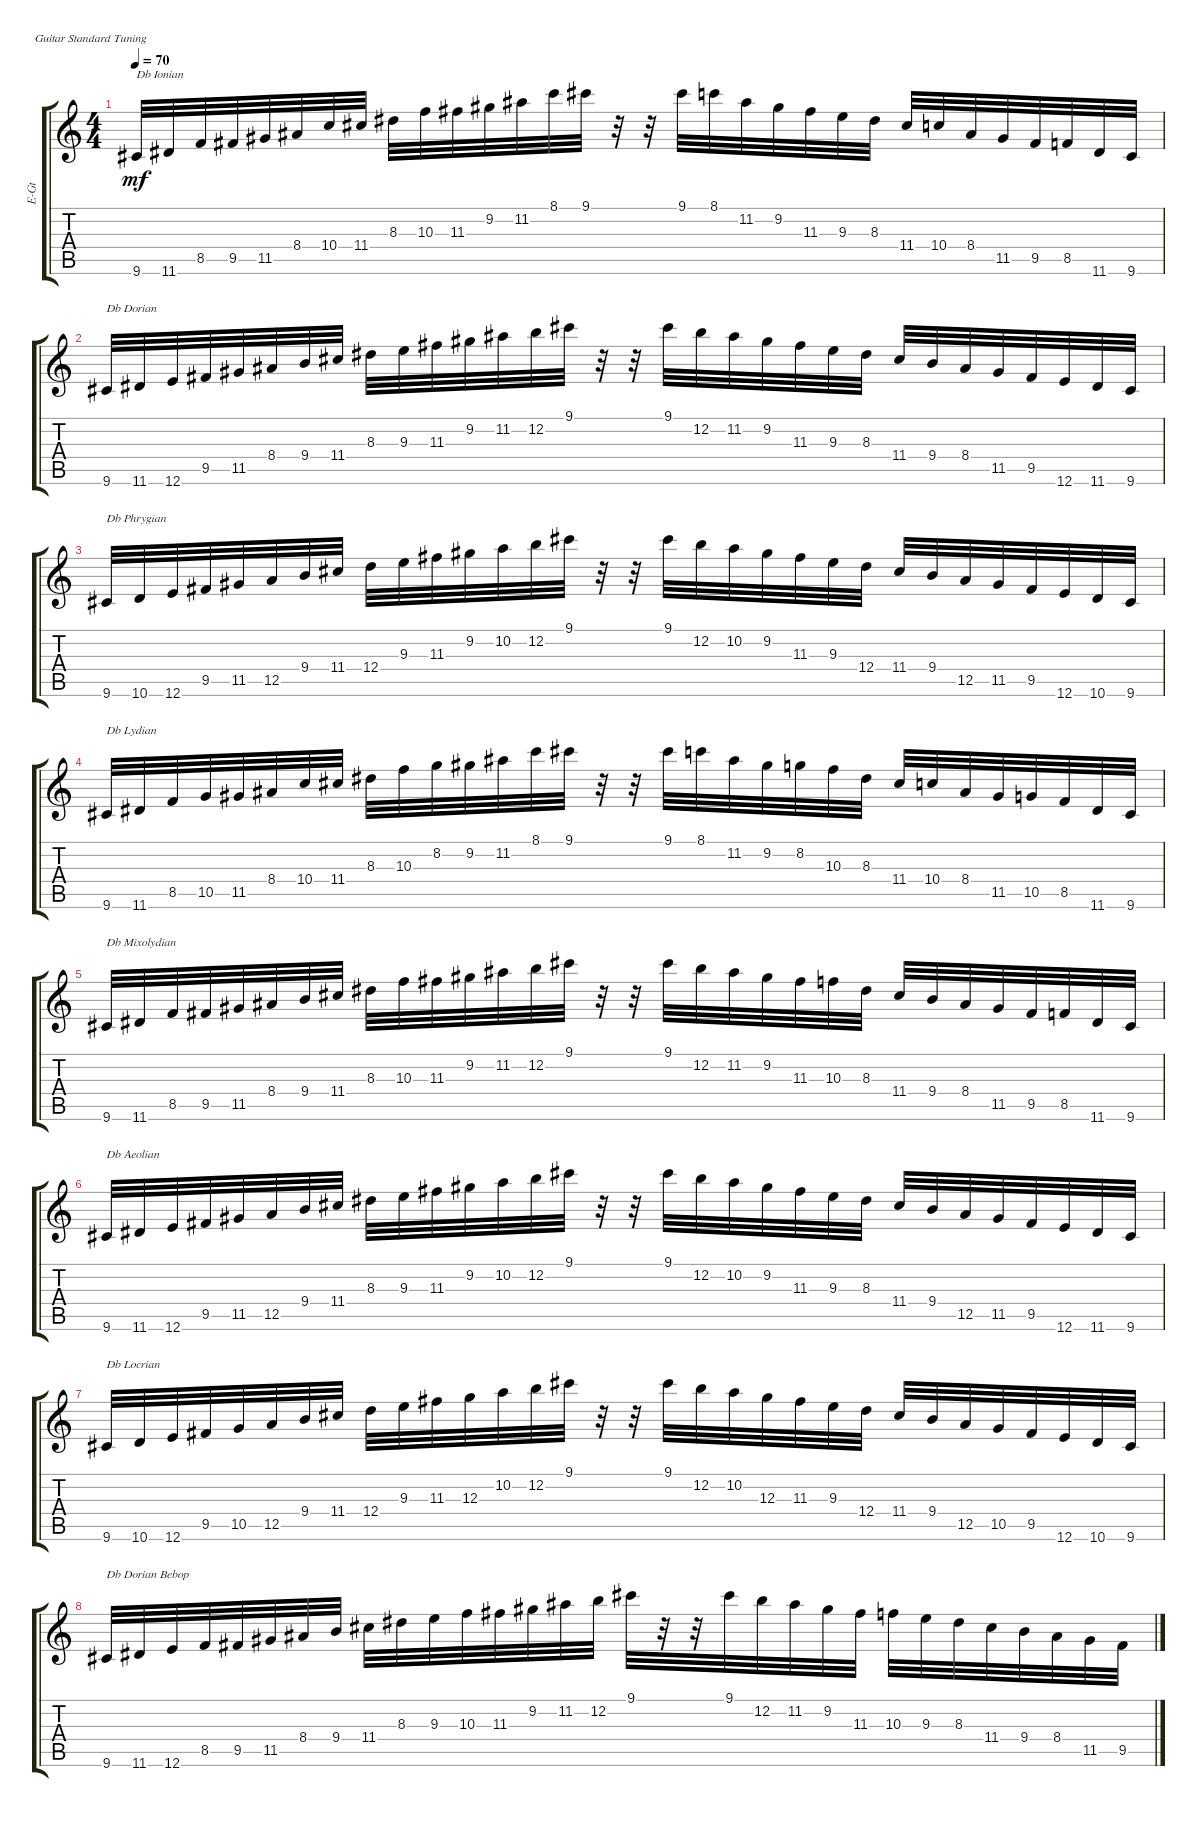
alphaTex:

\defaultSystemsLayout 4
\bracketExtendMode groupsimilarinstruments
\otherSystemsTrackNameOrientation horizontal
\track ("Electric Guitar" "E-Gt") {instrument overdrivenguitar}
\staff {score tabs}
\tuning (E4 B3 G3 D3 A2 E2)
\ts (4 4)
\tempo 70
\clef g2
\ks c
9.6{acc #}.32{txt "Db Ionian" dy mf beam Up} 11.6{acc #}.32{beam Up} 8.5.32{beam Up} 9.5{acc #}.32{beam Up} 11.5{acc #}.32{beam Up} 8.4{acc #}.32{beam Up} 10.4.32{beam Up} 11.4{acc #}.32{beam Up} 8.3{acc #}.32{beam Down} 10.3.32{beam Down} 11.3{acc #}.32{beam Down} 9.2{acc #}.32{beam Down} 11.2{acc #}.32{beam Down} 8.1.32{beam Down} 9.1{acc #}.32{beam Down} r.32{beam Down} r.32{beam Down} 9.1{acc #}.32{beam Down} 8.1.32{beam Down} 11.2{acc #}.32{beam Down} 9.2{acc #}.32{beam Down} 11.3{acc #}.32{beam Down} 9.3.32{beam Down} 8.3{acc #}.32{beam Down} 11.4{acc #}.32{beam Up} 10.4.32{beam Up} 8.4{acc #}.32{beam Up} 11.5{acc #}.32{beam Up} 9.5{acc #}.32{beam Up} 8.5.32{beam Up} 11.6{acc #}.32{beam Up} 9.6{acc #}.32{beam Up} |
9.6{acc #}.32{txt "Db Dorian" beam Up} 11.6{acc #}.32{beam Up} 12.6.32{beam Up} 9.5{acc #}.32{beam Up} 11.5{acc #}.32{beam Up} 8.4{acc #}.32{beam Up} 9.4.32{beam Up} 11.4{acc #}.32{beam Up} 8.3{acc #}.32{beam Down} 9.3.32{beam Down} 11.3{acc #}.32{beam Down} 9.2{acc #}.32{beam Down} 11.2{acc #}.32{beam Down} 12.2.32{beam Down} 9.1{acc #}.32{beam Down} r.32{beam Down} r.32{beam Down} 9.1{acc #}.32{beam Down} 12.2.32{beam Down} 11.2{acc #}.32{beam Down} 9.2{acc #}.32{beam Down} 11.3{acc #}.32{beam Down} 9.3.32{beam Down} 8.3{acc #}.32{beam Down} 11.4{acc #}.32{beam Up} 9.4.32{beam Up} 8.4{acc #}.32{beam Up} 11.5{acc #}.32{beam Up} 9.5{acc #}.32{beam Up} 12.6.32{beam Up} 11.6{acc #}.32{beam Up} 9.6{acc #}.32{beam Up} |
9.6{acc #}.32{txt "Db Phrygian" beam Up} 10.6.32{beam Up} 12.6.32{beam Up} 9.5{acc #}.32{beam Up} 11.5{acc #}.32{beam Up} 12.5.32{beam Up} 9.4.32{beam Up} 11.4{acc #}.32{beam Up} 12.4.32{beam Down} 9.3.32{beam Down} 11.3{acc #}.32{beam Down} 9.2{acc #}.32{beam Down} 10.2.32{beam Down} 12.2.32{beam Down} 9.1{acc #}.32{beam Down} r.32{beam Down} r.32{beam Down} 9.1{acc #}.32{beam Down} 12.2.32{beam Down} 10.2.32{beam Down} 9.2{acc #}.32{beam Down} 11.3{acc #}.32{beam Down} 9.3.32{beam Down} 12.4.32{beam Down} 11.4{acc #}.32{beam Up} 9.4.32{beam Up} 12.5.32{beam Up} 11.5{acc #}.32{beam Up} 9.5{acc #}.32{beam Up} 12.6.32{beam Up} 10.6.32{beam Up} 9.6{acc #}.32{beam Up} |
9.6{acc #}.32{txt "Db Lydian" beam Up} 11.6{acc #}.32{beam Up} 8.5.32{beam Up} 10.5.32{beam Up} 11.5{acc #}.32{beam Up} 8.4{acc #}.32{beam Up} 10.4.32{beam Up} 11.4{acc #}.32{beam Up} 8.3{acc #}.32{beam Down} 10.3.32{beam Down} 8.2.32{beam Down} 9.2{acc #}.32{beam Down} 11.2{acc #}.32{beam Down} 8.1.32{beam Down} 9.1{acc #}.32{beam Down} r.32{beam Down} r.32{beam Down} 9.1{acc #}.32{beam Down} 8.1.32{beam Down} 11.2{acc #}.32{beam Down} 9.2{acc #}.32{beam Down} 8.2.32{beam Down} 10.3.32{beam Down} 8.3{acc #}.32{beam Down} 11.4{acc #}.32{beam Up} 10.4.32{beam Up} 8.4{acc #}.32{beam Up} 11.5{acc #}.32{beam Up} 10.5.32{beam Up} 8.5.32{beam Up} 11.6{acc #}.32{beam Up} 9.6{acc #}.32{beam Up} |
9.6{acc #}.32{txt "Db Mixolydian" beam Up} 11.6{acc #}.32{beam Up} 8.5.32{beam Up} 9.5{acc #}.32{beam Up} 11.5{acc #}.32{beam Up} 8.4{acc #}.32{beam Up} 9.4.32{beam Up} 11.4{acc #}.32{beam Up} 8.3{acc #}.32{beam Down} 10.3.32{beam Down} 11.3{acc #}.32{beam Down} 9.2{acc #}.32{beam Down} 11.2{acc #}.32{beam Down} 12.2.32{beam Down} 9.1{acc #}.32{beam Down} r.32{beam Down} r.32{beam Down} 9.1{acc #}.32{beam Down} 12.2.32{beam Down} 11.2{acc #}.32{beam Down} 9.2{acc #}.32{beam Down} 11.3{acc #}.32{beam Down} 10.3.32{beam Down} 8.3{acc #}.32{beam Down} 11.4{acc #}.32{beam Up} 9.4.32{beam Up} 8.4{acc #}.32{beam Up} 11.5{acc #}.32{beam Up} 9.5{acc #}.32{beam Up} 8.5.32{beam Up} 11.6{acc #}.32{beam Up} 9.6{acc #}.32{beam Up} |
9.6{acc #}.32{txt "Db Aeolian" beam Up} 11.6{acc #}.32{beam Up} 12.6.32{beam Up} 9.5{acc #}.32{beam Up} 11.5{acc #}.32{beam Up} 12.5.32{beam Up} 9.4.32{beam Up} 11.4{acc #}.32{beam Up} 8.3{acc #}.32{beam Down} 9.3.32{beam Down} 11.3{acc #}.32{beam Down} 9.2{acc #}.32{beam Down} 10.2.32{beam Down} 12.2.32{beam Down} 9.1{acc #}.32{beam Down} r.32{beam Down} r.32{beam Down} 9.1{acc #}.32{beam Down} 12.2.32{beam Down} 10.2.32{beam Down} 9.2{acc #}.32{beam Down} 11.3{acc #}.32{beam Down} 9.3.32{beam Down} 8.3{acc #}.32{beam Down} 11.4{acc #}.32{beam Up} 9.4.32{beam Up} 12.5.32{beam Up} 11.5{acc #}.32{beam Up} 9.5{acc #}.32{beam Up} 12.6.32{beam Up} 11.6{acc #}.32{beam Up} 9.6{acc #}.32{beam Up} |
9.6{acc #}.32{txt "Db Locrian" beam Up} 10.6.32{beam Up} 12.6.32{beam Up} 9.5{acc #}.32{beam Up} 10.5.32{beam Up} 12.5.32{beam Up} 9.4.32{beam Up} 11.4{acc #}.32{beam Up} 12.4.32{beam Down} 9.3.32{beam Down} 11.3{acc #}.32{beam Down} 12.3.32{beam Down} 10.2.32{beam Down} 12.2.32{beam Down} 9.1{acc #}.32{beam Down} r.32{beam Down} r.32{beam Down} 9.1{acc #}.32{beam Down} 12.2.32{beam Down} 10.2.32{beam Down} 12.3.32{beam Down} 11.3{acc #}.32{beam Down} 9.3.32{beam Down} 12.4.32{beam Down} 11.4{acc #}.32{beam Up} 9.4.32{beam Up} 12.5.32{beam Up} 10.5.32{beam Up} 9.5{acc #}.32{beam Up} 12.6.32{beam Up} 10.6.32{beam Up} 9.6{acc #}.32{beam Up} |
9.6{acc #}.32{txt "Db Dorian Bebop" beam Up} 11.6{acc #}.32{beam Up} 12.6.32{beam Up} 8.5.32{beam Up} 9.5{acc #}.32{beam Up} 11.5{acc #}.32{beam Up} 8.4{acc #}.32{beam Up} 9.4.32{beam Up} 11.4{acc #}.32{beam Down} 8.3{acc #}.32{beam Down} 9.3.32{beam Down} 10.3.32{beam Down} 11.3{acc #}.32{beam Down} 9.2{acc #}.32{beam Down} 11.2{acc #}.32{beam Down} 12.2.32{beam Down} 9.1{acc #}.32{beam Down} r.32{beam Down} r.32{beam Down} 9.1{acc #}.32{beam Down} 12.2.32{beam Down} 11.2{acc #}.32{beam Down} 9.2{acc #}.32{beam Down} 11.3{acc #}.32{beam Down} 10.3.32{beam Down} 9.3.32{beam Down} 8.3{acc #}.32{beam Down} 11.4{acc #}.32{beam Down} 9.4.32{beam Down} 8.4{acc #}.32{beam Down} 11.5{acc #}.32{beam Down} 9.5{acc #}.32{beam Down}
